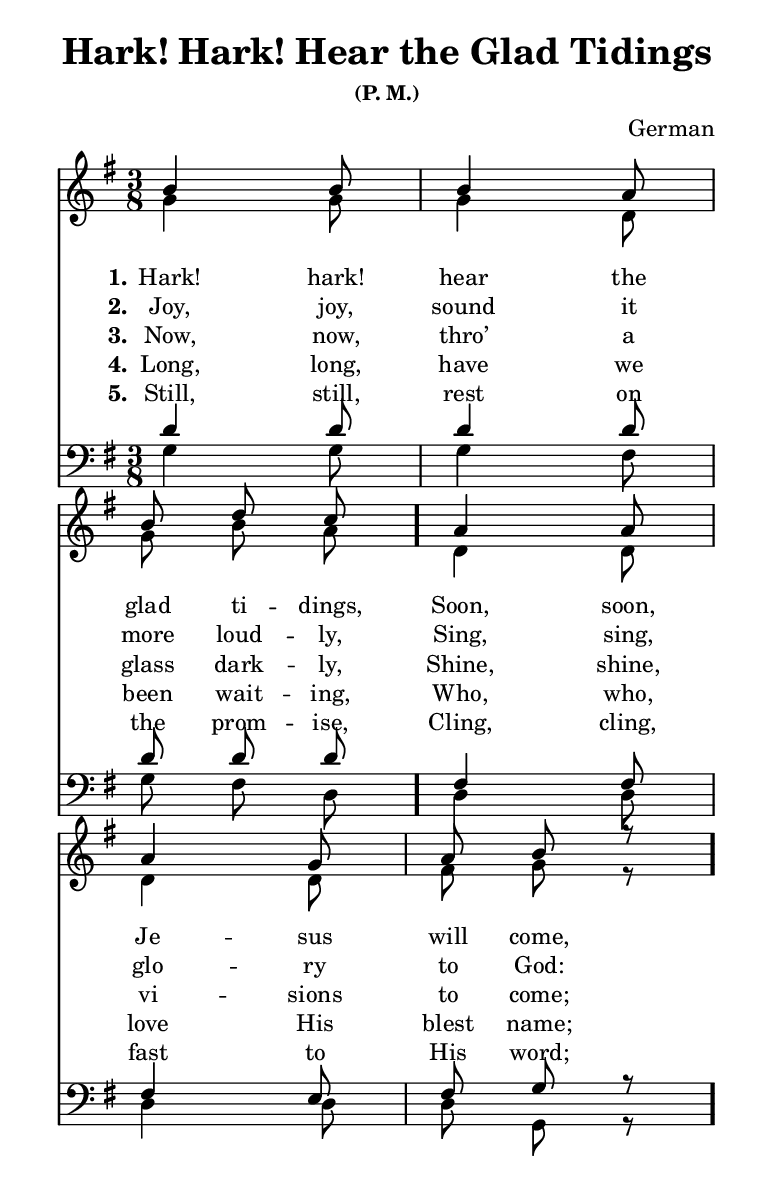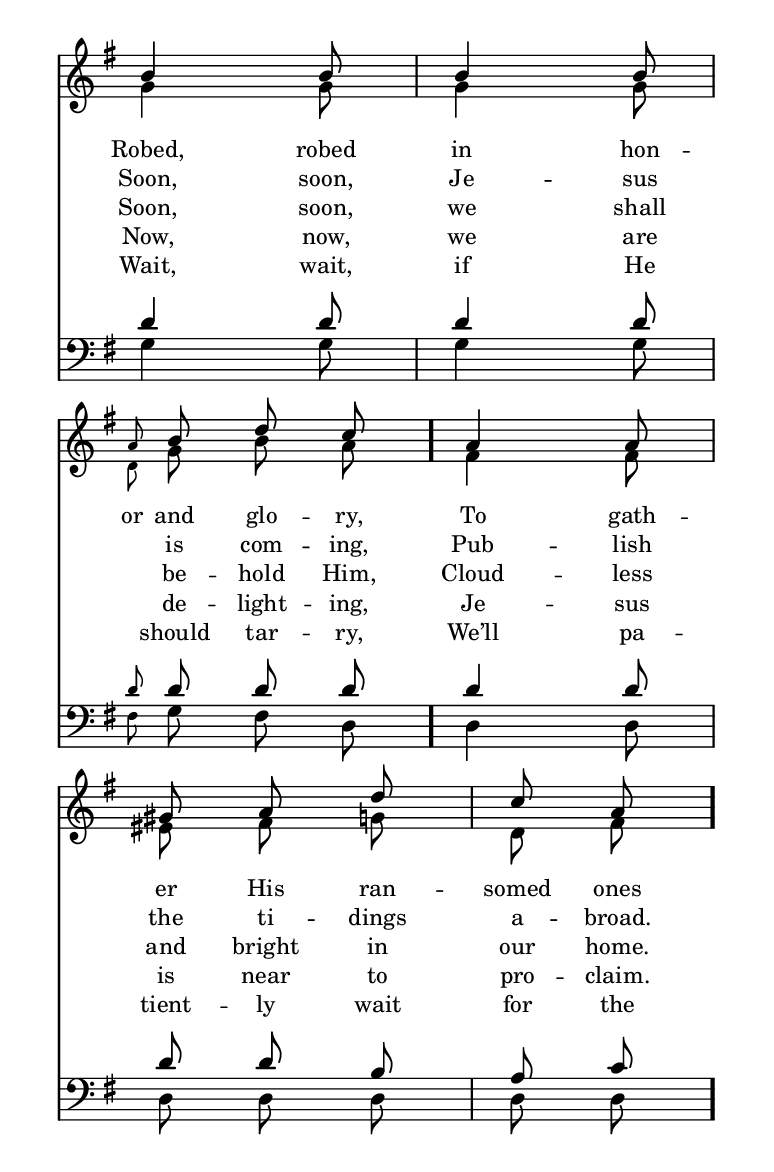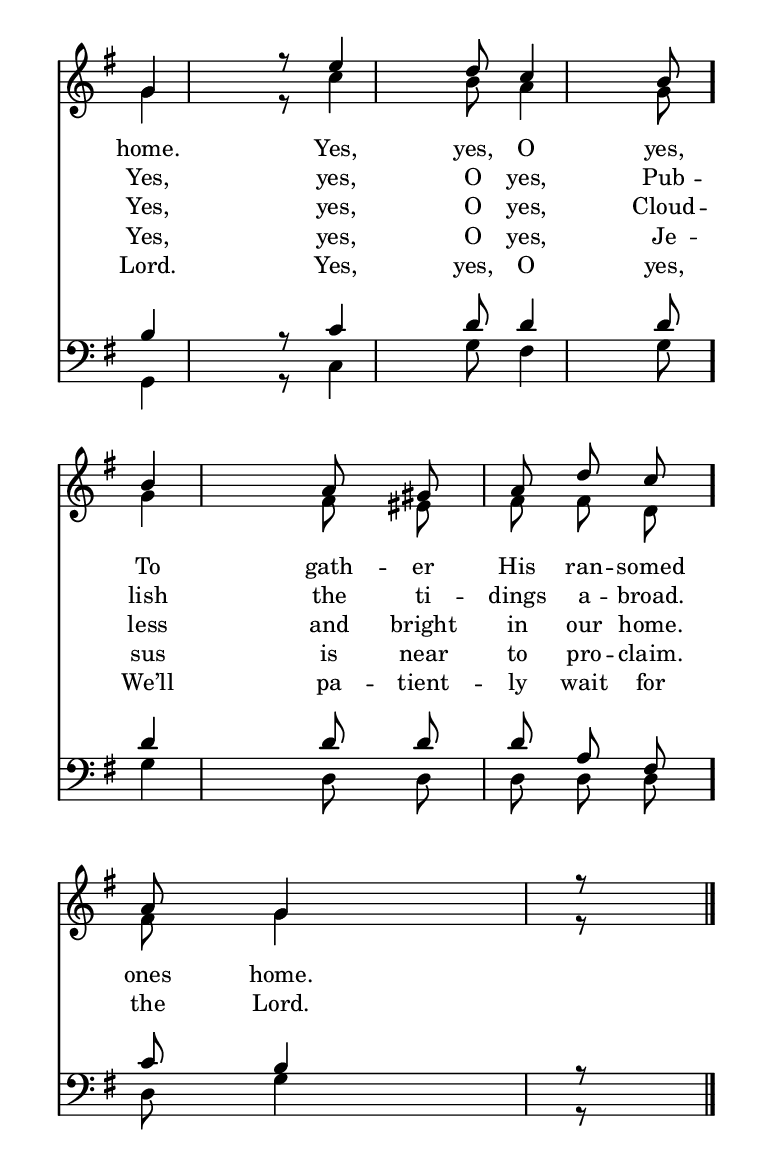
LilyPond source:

\include "common/global.ily"
\paper {
  \include "common/paper.ily"
  ragged-bottom = ##t
  ragged-last-bottom = ##t
  systems-per-page = 3
  page-count = ##f
}

\header{
  title = "Hark! Hark! Hear the Glad Tidings"
  subsubtitle = "(P. M.)"
  %meter = "P.M."
  %poet = ""
  composer = "German"
  %copyright = ""
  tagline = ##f
}

% for fermata in MIDI
ta = { \tempo 4=70 }
tb = { \tempo 4=35 }

patternAA = { c4 c8 | c4 c8 | c8 c8 c8 | c4 c8 }
patternAB = { c4 c8 | c4 c8 | c8 c8 c8 | c4 c8 }
patternAC = { c4 c8 | c4 c8 \grace c8 | c8 c8 c8 | c4 c8 \grace c8 } % NOTE grace note was a c16, changed to c8 for audio aesthetic
patternBA = { c8 c8 c8 | c8 c8 c8 | c4 c8 }
patternCA = { c4 c8 | c4 c8 | c4 c8 | c4 c8 \grace c8 }

global = {
  \include "common/overrides.ily"
  \override Staff.TimeSignature.style = #'()
  \time 3/8
  \override Score.MetronomeMark.transparent = ##t % hide all fermata changes too
  \ta
  \key g \major
  %\partial 4
  \autoBeamOff
}

notesSoprano = {
\global
\relative c'' {

  \changePitch \patternAA { b | b | b a b | d c }
  \changePitch \patternAB { a | a | a g a | b r }
  \changePitch \patternAC { b | b b | b a b | d c a }
  \changePitch \patternBA { a gis a | d c a | g r }
  \changePitch \patternCA { e' | d | c | b b }
  \changePitch \patternBA { a gis a | d c a | g r }

  \bar "|."

}
}

notesAlto = {
\global
\relative e' {

  \changePitch \patternAA { g | g g d g | b a }
  \changePitch \patternAB { d, | d | d d fis | g r }
  \changePitch \patternAC { g | g g | g d g | b a fis }
  \changePitch \patternBA { fis eis fis | g d fis | g r }
  \changePitch \patternCA { c | b | a | g g }
  \changePitch \patternBA { fis eis fis | fis d fis | g r }

}
}

notesTenor = {
\global
\relative a {

  \changePitch \patternAA { d | d | d d d | d d }
  \changePitch \patternAB { fis, | fis | fis e fis | g r }
  \changePitch \patternAC { d' | d d | d d d | d d d }
  \changePitch \patternBA { d d d | b a c | b r }
  \changePitch \patternCA { c | d | d | d d }
  \changePitch \patternBA { d d d | a fis c' | b r }

}
}

notesBass = {
\global
\relative f {

  \changePitch \patternAA { g | g | g fis g | fis d }
  \changePitch \patternAB { d | d | d d d | g, r }
  \changePitch \patternAC { g' | g g | g fis g | fis d d }
  \changePitch \patternBA { d d d | d d d | g, r }
  \changePitch \patternCA { c | g' | fis | g g }
  \changePitch \patternBA { d d d | d d d | g r }

}
}

wordsA = \lyricmode {
\set stanza = "1."

Hark! hark! hear the glad ti -- dings,
Soon, soon, Je -- sus will come, { \set includeGraceNotes = ##t }
Robed, robed in hon -- or and glo -- ry,
To gath -- er His ran -- somed ones home.
Yes, yes, O yes,
To gath -- er His ran -- somed ones home.  { \set includeGraceNotes = ##f }

}

wordsB = \lyricmode {
\set stanza = "2."

% measure bars put on second verse instead of first due to unusual line
% splitting
Joy, joy, sound it more loud -- ly, \bar "."
Sing, sing, glo -- ry to God: \bar "." \break
Soon, soon, Je -- sus is com -- ing,
Pub -- lish the ti -- dings a -- broad. \bar "." \break
Yes, yes, O yes,
Pub -- lish the ti -- dings a -- broad. \bar "." \break

}

wordsC = \lyricmode {
\set stanza = "3."

Now, now, thro’ a glass dark -- ly,
Shine, shine, vi -- sions to come;
Soon, soon, we shall be -- hold Him,
Cloud -- less and bright in our home.
Yes, yes, O yes,
Cloud -- less and bright in our home.

}

wordsD = \lyricmode {
\set stanza = "4."

Long, long, have we been wait -- ing,
Who, who, love His blest name;
Now, now, we are de -- light -- ing,
Je -- sus is near to pro -- claim.
Yes, yes, O yes,
Je -- sus is near to pro -- claim.

}

wordsE = \lyricmode {
\set stanza = "5."

% measure bars put partly on fifth verse due to grace notes
Still, still, rest on the prom -- ise,
Cling, cling, fast to His word;
Wait, wait, if He should { \set includeGraceNotes = ##t } tar -- ry, \bar "."
We’ll pa -- tient -- ly wait for the Lord.
Yes, yes, O yes, \bar "."
We’ll pa -- tient -- ly wait for the Lord. { \set includeGraceNotes = ##f }

}

\score {
  \context ChoirStaff <<
    \context Staff = upper <<
      \set ChoirStaff.systemStartDelimiter = #'SystemStartBar
      \context Voice  = sopranos { \voiceOne << \notesSoprano >> }
      \context Voice  = altos { \voiceTwo << \notesAlto >> }
      \context Lyrics = one   \lyricsto sopranos \wordsA
      \context Lyrics = two   \lyricsto sopranos \wordsB
      \context Lyrics = three \lyricsto sopranos \wordsC
      \context Lyrics = four  \lyricsto sopranos \wordsD
      \context Lyrics = five  \lyricsto sopranos \wordsE
    >>
    \context Staff = men <<
      \clef bass
      \context Voice  = tenors { \voiceOne << \notesTenor >> }
      \context Voice  = basses { \voiceTwo << \notesBass >> }
    >>
  >>
  \layout {
    \include "common/layout.ily"
  }
  \midi{
    \include "common/midi.ily"
  }
}

\version "2.18.0"  % necessary for upgrading to future LilyPond versions.

% vi:set et ts=2 sw=2 ai nocindent syntax=lilypond
